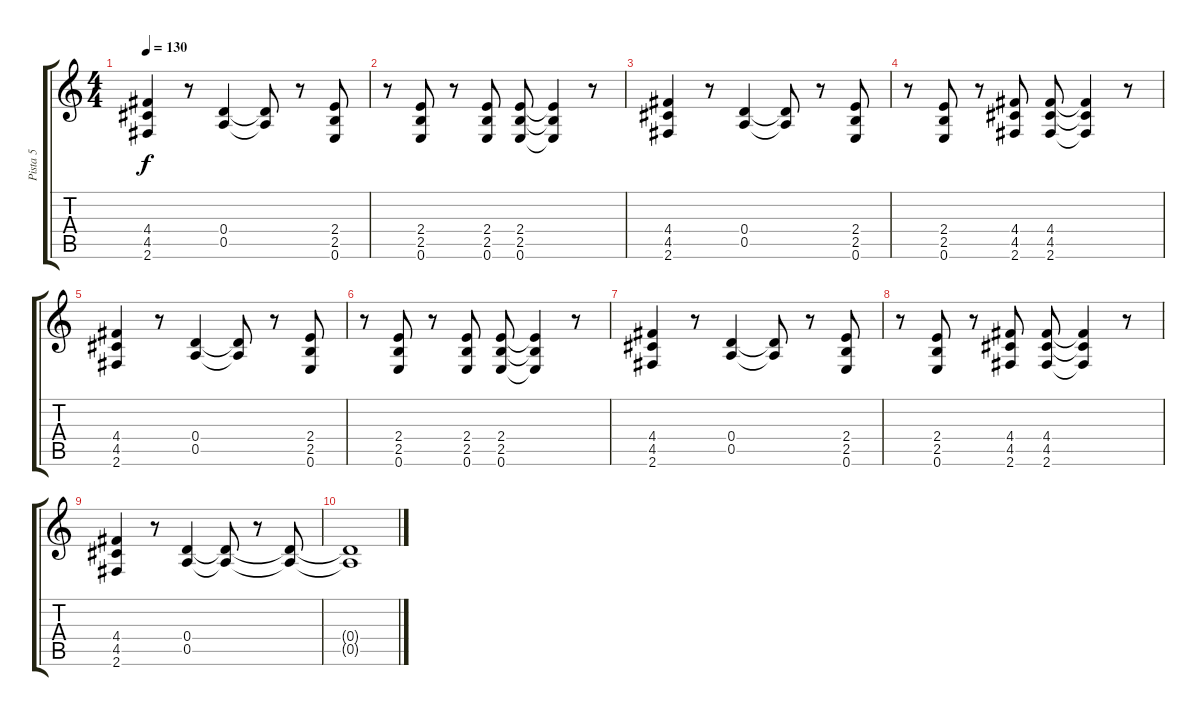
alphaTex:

\track ("Pista 5" "Pista 5") {instrument overdrivenguitar}
\staff {score tabs}
\tuning (E4 B3 G3 D3 A2 E2) {hide}
\ts (4 4)
\tempo 130
\clef g2
\ks c
(4.4 4.5 2.6).4{dy f} r.8 (0.4 0.5).4 (0.4{t} 0.5{t}).8 r.8 (2.4 2.5 0.6).8 |
r.8 (2.4 2.5 0.6).8 r.8 (2.4 2.5 0.6).8 (2.4 2.5 0.6).8 (2.4{t} 2.5{t} 0.6{t}).4 r.8 |
(4.4 4.5 2.6).4 r.8 (0.4 0.5).4 (0.4{t} 0.5{t}).8 r.8 (2.4 2.5 0.6).8 |
r.8 (2.4 2.5 0.6).8 r.8 (4.4 4.5 2.6).8 (4.4 4.5 2.6).8 (4.4{t} 4.5{t} 2.6{t}).4 r.8 |
(4.4 4.5 2.6).4 r.8 (0.4 0.5).4 (0.4{t} 0.5{t}).8 r.8 (2.4 2.5 0.6).8 |
r.8 (2.4 2.5 0.6).8 r.8 (2.4 2.5 0.6).8 (2.4 2.5 0.6).8 (2.4{t} 2.5{t} 0.6{t}).4 r.8 |
(4.4 4.5 2.6).4 r.8 (0.4 0.5).4 (0.4{t} 0.5{t}).8 r.8 (2.4 2.5 0.6).8 |
r.8 (2.4 2.5 0.6).8 r.8 (4.4 4.5 2.6).8 (4.4 4.5 2.6).8 (4.4{t} 4.5{t} 2.6{t}).4 r.8 |
(4.4 4.5 2.6).4 r.8 (0.4 0.5).4 (0.4{t} 0.5{t}).8 r.8 (0.4{t} 0.5{t}).8 |
(0.4{t} 0.5{t}).1
